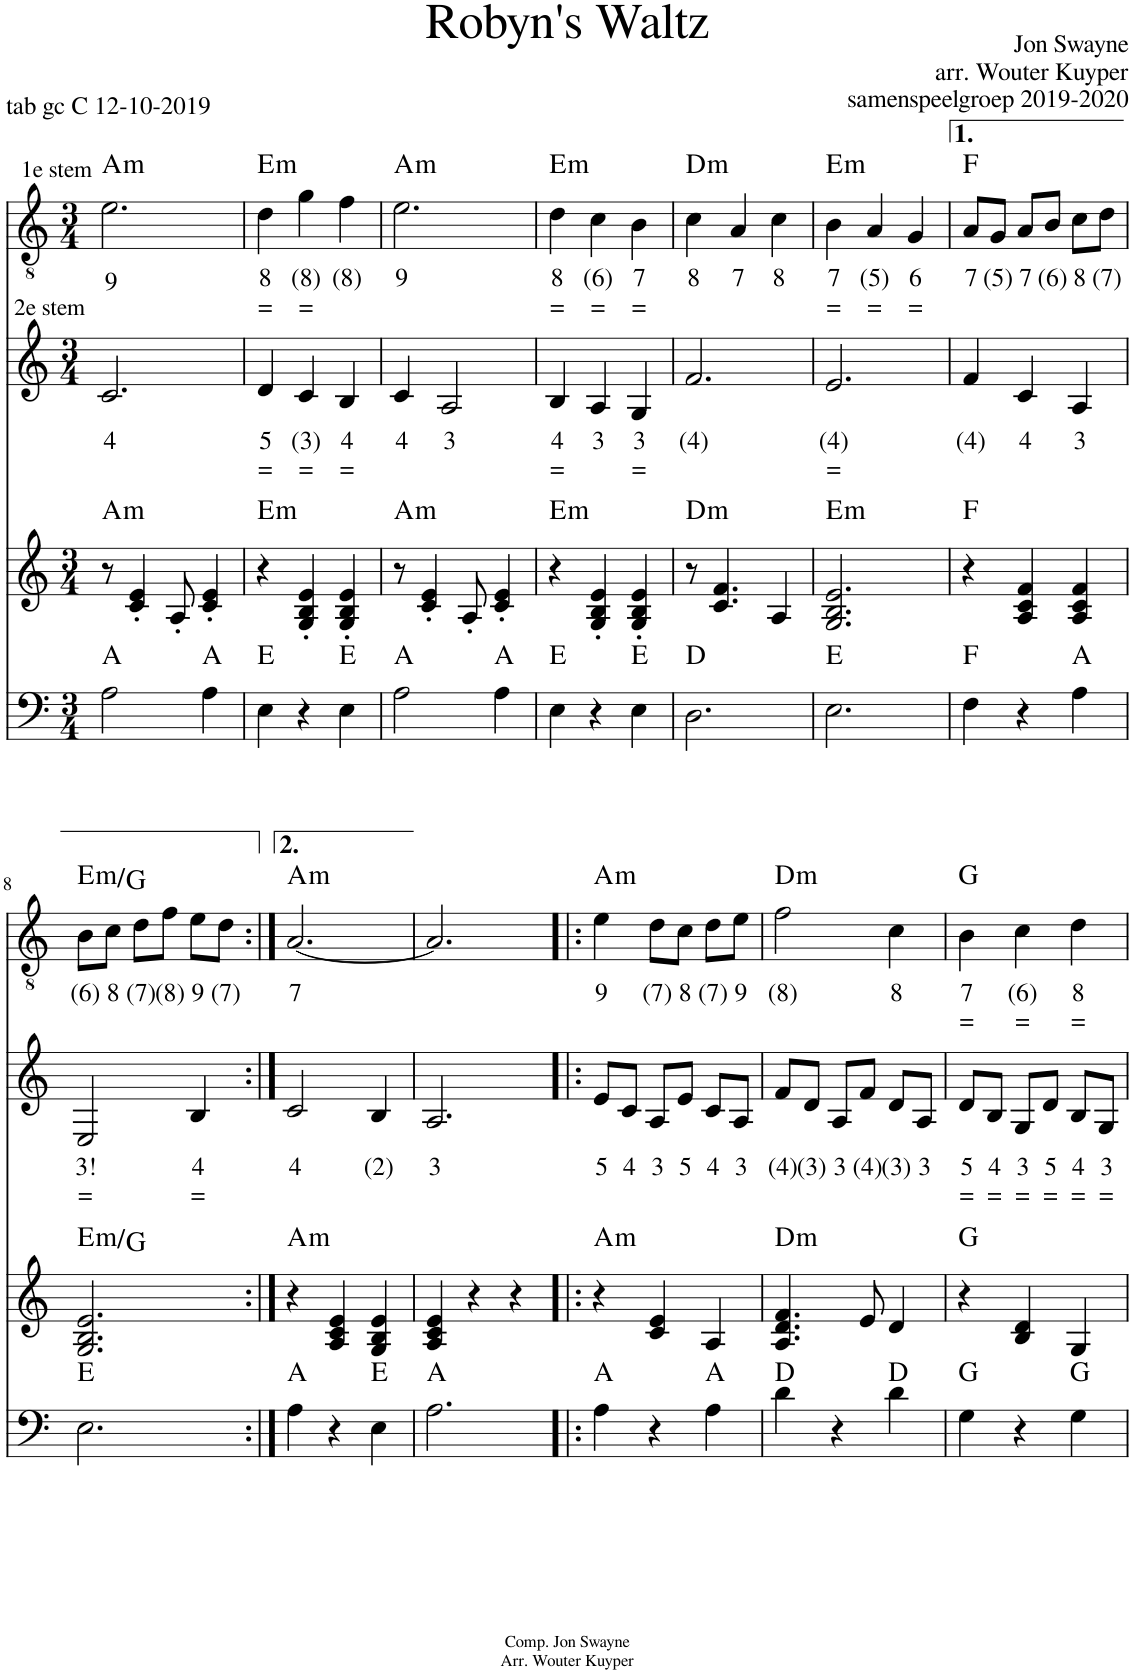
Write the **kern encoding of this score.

**kern	**kern	**kern	**kern	**harte	**kern	**text	**text	**kern	**text	**text	**harte
*part6	*part5	*part4	*part3	*part3	*part2	*part2	*part2	*part1	*part1	*part1	*part1
*staff6	*staff5	*staff4	*staff3	*	*staff2	*staff2	*staff2	*staff1	*staff1	*staff1	*
*I"Stem	*I"Stem	*I"Piano	*I"Piano	*	*I"14 gaats chromatische mondharmonica in C	*	*	*I"Bouzouki (trichordo), Robyn's Waltz	*	*	*
*I'Stm.	*I'Stm.	*I'Pno	*I'Pno	*	*	*	*	*	*	*	*
*stria5	*stria5	*	*	*	*	*	*	*	*	*	*
*clefG2	*clefG2	*clefF4	*clefG2	*	*clefG2	*	*	*clefGv2	*	*	*
*k[]	*k[]	*k[]	*k[]	*	*k[]	*	*	*k[]	*	*	*
*M3/4	*M3/4	*M3/4	*M3/4	*	*M3/4	*	*	*M3/4	*	*	*
=1	=1	=1	=1	=1	=1	=1	=1	=1	=1	=1	=1
!	!	!	!	!	!	!	!	!LO:TX:a:t=1e stem	!	!	!
!	!	!	!	!	!LO:TX:a:t=2e stem	!	!	!	!	!	!
!	!	!	!	!LO:H:kt=m	!	!LO:LY:b	!	!	!LO:LY:b	!	!LO:H:kt=m
2.E	2.A	2A\	8r	A:min	2.c/	4	.	2.e\	9	.	A:min
.	.	.	4c/' 4e/'	.	.	.	.	.	.	.	.
.	.	.	8A'/	.	.	.	.	.	.	.	.
.	.	4A\	4c/' 4e/'	.	.	.	.	.	.	.	.
=2	=2	=2	=2	=2	=2	=2	=2	=2	=2	=2	=2
!	!	!	!	!LO:H:kt=m	!	!LO:LY:b	!LO:LY:b	!	!LO:LY:b	!LO:LY:b	!LO:H:kt=m
2.G	2.E	4E\	4r	E:min	4d/	5	=	4d\	8	=	E:min
!	!	!	!	!	!	!LO:LY:b	!LO:LY:b	!	!LO:LY:b	!LO:LY:b	!
.	.	4r	4G/' 4B/' 4e/'	.	4c/	(3)	=	4g\	(8)	=	.
!	!	!	!	!	!	!LO:LY:b	!LO:LY:b	!	!LO:LY:b	!	!
.	.	4E\	4G/' 4B/' 4e/'	.	4B/	4	=	4f\	(8)	.	.
=3	=3	=3	=3	=3	=3	=3	=3	=3	=3	=3	=3
!	!	!	!	!LO:H:kt=m	!	!LO:LY:b	!	!	!LO:LY:b	!	!LO:H:kt=m
2.C	2.F	2A\	8r	A:min	4c/	4	.	2.e\	9	.	A:min
.	.	.	4c/' 4e/'	.	.	.	.	.	.	.	.
!	!	!	!	!	!	!LO:LY:b	!	!	!	!	!
.	.	.	.	.	2A/	3	.	.	.	.	.
.	.	.	8A'/	.	.	.	.	.	.	.	.
.	.	4A\	4c/' 4e/'	.	.	.	.	.	.	.	.
=4	=4	=4	=4	=4	=4	=4	=4	=4	=4	=4	=4
!	!	!	!	!LO:H:kt=m	!	!LO:LY:b	!LO:LY:b	!	!LO:LY:b	!LO:LY:b	!LO:H:kt=m
2.G	2.E	4E\	4r	E:min	4B/	4	=	4d\	8	=	E:min
!	!	!	!	!	!	!LO:LY:b	!	!	!LO:LY:b	!LO:LY:b	!
.	.	4r	4G/' 4B/' 4e/'	.	4A/	3	.	4c\	(6)	=	.
!	!	!	!	!	!	!LO:LY:b	!LO:LY:b	!	!LO:LY:b	!LO:LY:b	!
.	.	4E\	4G/' 4B/' 4e/'	.	4G/	3	=	4B\	7	=	.
=5	=5	=5	=5	=5	=5	=5	=5	=5	=5	=5	=5
!	!	!	!	!LO:H:kt=m	!	!LO:LY:b	!	!	!LO:LY:b	!	!LO:H:kt=m
2.A	2.D	2.D\	8r	D:min	2.f/	(4)	.	4c\	8	.	D:min
.	.	.	4.c/ 4.f/	.	.	.	.	.	.	.	.
!	!	!	!	!	!	!	!	!	!LO:LY:b	!	!
.	.	.	.	.	.	.	.	4A/	7	.	.
!	!	!	!	!	!	!	!	!	!LO:LY:b	!	!
.	.	.	4A/	.	.	.	.	4c\	8	.	.
=6	=6	=6	=6	=6	=6	=6	=6	=6	=6	=6	=6
!	!	!	!	!LO:H:kt=m	!	!LO:LY:b	!LO:LY:b	!	!LO:LY:b	!LO:LY:b	!LO:H:kt=m
2.G	2.E	2.E\	2.G/ 2.B/ 2.e/	E:min	2.e/	(4)	=	4B\	7	=	E:min
!	!	!	!	!	!	!	!	!	!LO:LY:b	!LO:LY:b	!
.	.	.	.	.	.	.	.	4A/	(5)	=	.
!	!	!	!	!	!	!	!	!	!LO:LY:b	!LO:LY:b	!
.	.	.	.	.	.	.	.	4G/	6	=	.
=7	=7	=7	=7	=7	=7	=7	=7	=7	=7	=7	=7
!	!	!	!	!	!	!LO:LY:b	!	!	!LO:LY:b	!	!
2.C	2F	4F\	4r	F:maj	4f/	(4)	.	8A/L	7	.	F:maj
!	!	!	!	!	!	!	!	!	!LO:LY:b	!	!
.	.	.	.	.	.	.	.	8G/J	(5)	.	.
!	!	!	!	!	!	!LO:LY:b	!	!	!LO:LY:b	!	!
.	.	4r	4A/ 4c/ 4f/	.	4c/	4	.	8A/L	7	.	.
!	!	!	!	!	!	!	!	!	!LO:LY:b	!	!
.	.	.	.	.	.	.	.	8B/J	(6)	.	.
!	!	!	!	!	!	!LO:LY:b	!	!	!LO:LY:b	!	!
.	4A	4A\	4A/ 4c/ 4f/	.	4A/	3	.	8c\L	8	.	.
!	!	!	!	!	!	!	!	!	!LO:LY:b	!	!
.	.	.	.	.	.	.	.	8d\J	(7)	.	.
!!LO:LB:g=z
=8	=8	=8	=8	=8	=8	=8	=8	=8	=8	=8	=8
!	!	!	!	!LO:H:kt=m	!	!LO:LY:b	!LO:LY:b	!	!LO:LY:b	!	!LO:H:kt=m
2.G	2.E	2.E\	2.G/ 2.B/ 2.e/	E:min/b3	2E/	3!	=	8B\L	(6)	.	E:min/b3
!	!	!	!	!	!	!	!	!	!LO:LY:b	!	!
.	.	.	.	.	.	.	.	8c\J	8	.	.
!	!	!	!	!	!	!	!	!	!LO:LY:b	!	!
.	.	.	.	.	.	.	.	8d\L	(7)	.	.
!	!	!	!	!	!	!	!	!	!LO:LY:b	!	!
.	.	.	.	.	.	.	.	8f\J	(8)	.	.
!	!	!	!	!	!	!LO:LY:b	!LO:LY:b	!	!LO:LY:b	!	!
.	.	.	.	.	4B/	4	=	8e\L	9	.	.
!	!	!	!	!	!	!	!	!	!LO:LY:b	!	!
.	.	.	.	.	.	.	.	8d\J	(7)	.	.
=9:|!	=9:|!	=9:|!	=9:|!	=9:|!	=9:|!	=9:|!	=9:|!	=9:|!	=9:|!	=9:|!	=9:|!
!	!	!	!	!LO:H:kt=m	!	!LO:LY:b	!	!	!LO:LY:b	!	!LO:H:kt=m
2.E	2.A	4A\	4r	A:min	2c/	4	.	[2.A/	7	.	A:min
.	.	4r	4A/ 4c/ 4e/	.	.	.	.	.	.	.	.
!	!	!	!	!	!	!LO:LY:b	!	!	!	!	!
.	.	4E\	4G/ 4B/ 4e/	.	4B/	(2)	.	.	.	.	.
=10	=10	=10	=10	=10	=10	=10	=10	=10	=10	=10	=10
!	!	!	!	!	!	!LO:LY:b	!	!	!	!	!
2.F	2.F	2.A\	4A/ 4c/ 4e/	.	2.A/	3	.	2.A/]	.	.	.
.	.	.	4r	.	.	.	.	.	.	.	.
.	.	.	4r	.	.	.	.	.	.	.	.
=11!|:	=11!|:	=11!|:	=11!|:	=11!|:	=11!|:	=11!|:	=11!|:	=11!|:	=11!|:	=11!|:	=11!|:
!	!	!	!	!LO:H:kt=m	!	!LO:LY:b	!	!	!LO:LY:b	!	!LO:H:kt=m
2.G	2.E	4A\	4r	A:min	8e/L	5	.	4e\	9	.	A:min
!	!	!	!	!	!	!LO:LY:b	!	!	!	!	!
.	.	.	.	.	8c/J	4	.	.	.	.	.
!	!	!	!	!	!	!LO:LY:b	!	!	!LO:LY:b	!	!
.	.	4r	4c/ 4e/	.	8A/L	3	.	8d\L	(7)	.	.
!	!	!	!	!	!	!LO:LY:b	!	!	!LO:LY:b	!	!
.	.	.	.	.	8e/J	5	.	8c\J	8	.	.
!	!	!	!	!	!	!LO:LY:b	!	!	!LO:LY:b	!	!
.	.	4A\	4A/	.	8c/L	4	.	8d\L	(7)	.	.
!	!	!	!	!	!	!LO:LY:b	!	!	!LO:LY:b	!	!
.	.	.	.	.	8A/J	3	.	8e\J	9	.	.
=12	=12	=12	=12	=12	=12	=12	=12	=12	=12	=12	=12
!	!	!	!	!LO:H:kt=m	!	!LO:LY:b	!	!	!LO:LY:b	!	!LO:H:kt=m
2.A	4D	4d\	4.A/ 4.d/ 4.f/	D:min	8f/L	(4)	.	2f\	(8)	.	D:min
!	!	!	!	!	!	!LO:LY:b	!	!	!	!	!
.	.	.	.	.	8d/J	(3)	.	.	.	.	.
!	!	!	!	!	!	!LO:LY:b	!	!	!	!	!
.	4E	4r	.	.	8A/L	3	.	.	.	.	.
!	!	!	!	!	!	!LO:LY:b	!	!	!	!	!
.	.	.	8e/	.	8f/J	(4)	.	.	.	.	.
!	!	!	!	!	!	!LO:LY:b	!	!	!LO:LY:b	!	!
.	4F	4d\	4d/	.	8d/L	(3)	.	4c\	8	.	.
!	!	!	!	!	!	!LO:LY:b	!	!	!	!	!
.	.	.	.	.	8A/J	3	.	.	.	.	.
=13	=13	=13	=13	=13	=13	=13	=13	=13	=13	=13	=13
!	!	!	!	!	!	!LO:LY:b	!LO:LY:b	!	!LO:LY:b	!LO:LY:b	!
2.D	2.G	4G\	4r	G:maj	8d/L	5	=	4B\	7	=	G:maj
!	!	!	!	!	!	!LO:LY:b	!LO:LY:b	!	!	!	!
.	.	.	.	.	8B/J	4	=	.	.	.	.
!	!	!	!	!	!	!LO:LY:b	!LO:LY:b	!	!LO:LY:b	!LO:LY:b	!
.	.	4r	4B/ 4d/	.	8G/L	3	=	4c\	(6)	=	.
!	!	!	!	!	!	!LO:LY:b	!LO:LY:b	!	!	!	!
.	.	.	.	.	8d/J	5	=	.	.	.	.
!	!	!	!	!	!	!LO:LY:b	!LO:LY:b	!	!LO:LY:b	!LO:LY:b	!
.	.	4G\	4G/	.	8B/L	4	=	4d\	8	=	.
!	!	!	!	!	!	!LO:LY:b	!LO:LY:b	!	!	!	!
.	.	.	.	.	8G/J	3	=	.	.	.	.
=	=	=	=	=	=	=	=	=	=	=	=
*-	*-	*-	*-	*-	*-	*-	*-	*-	*-	*-	*-
